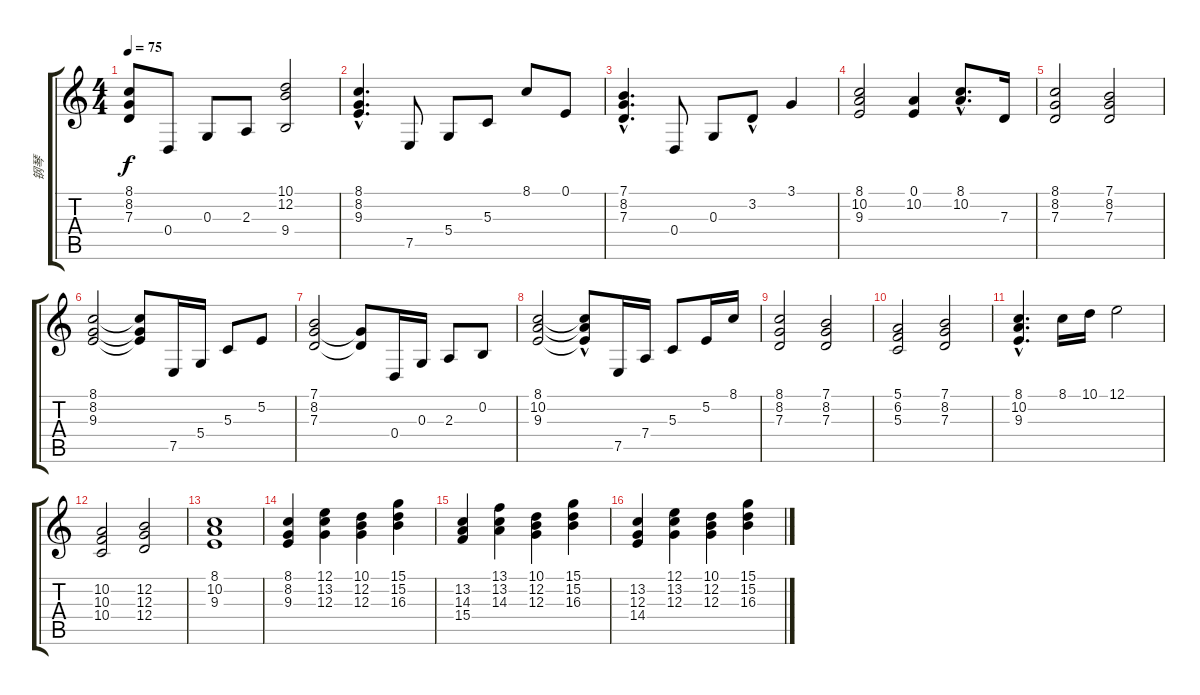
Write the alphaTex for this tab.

\track ("钢琴" "钢琴") {instrument brightacousticpiano}
\staff {score tabs}
\tuning (E4 B3 G3 D3 A2 E2) {hide}
\ts (4 4)
\tempo 75
\clef g2
\ks c
(8.1 8.2 7.3).8{dy f} 0.4.8 0.3.8 2.3.8 (10.1 12.2 9.4).2 |
(8.1{hac} 8.2{hac} 9.3{hac}).4{d} 7.5.8 5.4.8 5.3.8 8.1.8 0.1.8 |
(7.1 8.2{hac} 7.3{hac}).4{d} 0.4.8 0.3.8 3.2{hac}.8 3.1.4 |
(8.1 10.2 9.3).2 (0.1 10.2).4 (8.1{hac} 10.2{hac}).8{d} 7.3.16 |
(8.1 8.2 7.3).2 (7.1 8.2 7.3).2 |
(8.1 8.2 9.3).2 (8.1{t} 8.2{t} 9.3{t}).8 7.5.16 5.4.16 5.3.8 5.2.8 |
(7.1 8.2 7.3).2 (8.2{t} 7.3{t}).8 0.4.16 0.3.16 2.3.8 0.2.8 |
(8.1 10.2 9.3).2 (8.1{hac t} 10.2{hac t} 9.3{t}).8 7.5.16 7.4.16 5.3.8 5.2.16 8.1.16 |
(8.1 8.2 7.3).2 (7.1 8.2 7.3).2 |
(5.1 6.2 5.3).2 (7.1 8.2 7.3).2 |
(8.1{hac} 10.2{hac} 9.3{hac}).4{d} 8.1.16 10.1.16 12.1.2 |
(10.2 10.3 10.4).2 (12.2 12.3 12.4).2 |
(8.1 10.2 9.3).1 |
(8.1 8.2 9.3).4 (12.1 13.2 12.3).4 (10.1 12.2 12.3).4 (15.1 15.2 16.3).4 |
(13.2 14.3 15.4).4 (13.1 13.2 14.3).4 (10.1 12.2 12.3).4 (15.1 15.2 16.3).4 |
(13.2 12.3 14.4).4 (12.1 13.2 12.3).4 (10.1 12.2 12.3).4 (15.1 15.2 16.3).4
